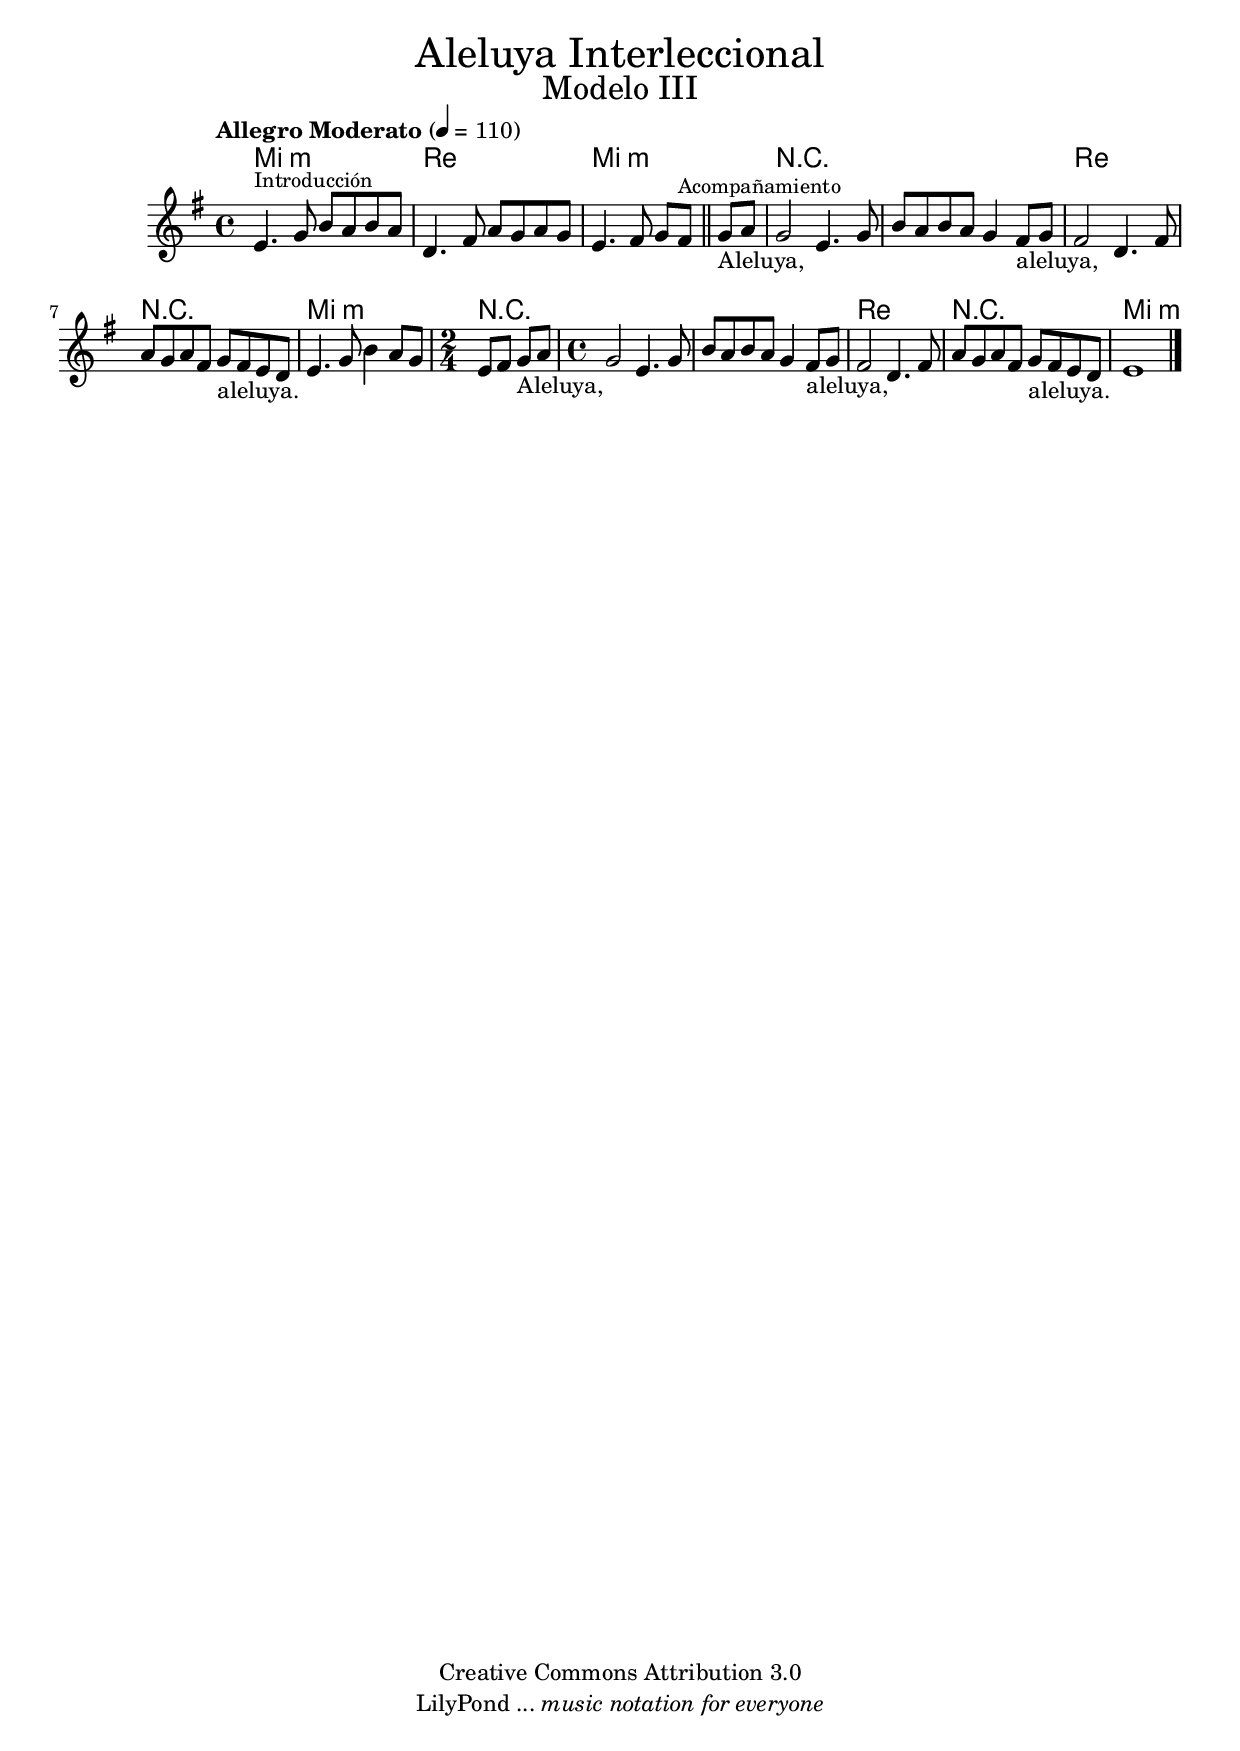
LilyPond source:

% Created on Mon Aug 29 16:03:40 CST 2011
% by serach.sam@

\version "2.16.1"
%#(set-global-staff-size 18)

\markup { \fill-line { \center-column { \fontsize #5 "Aleluya Interleccional" \fontsize #3 "Modelo III" } } }
%\markup { \fill-line { " " \center-column { \fontsize #2 "Kiko Argüello" } } }

\header {
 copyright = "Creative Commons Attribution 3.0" 
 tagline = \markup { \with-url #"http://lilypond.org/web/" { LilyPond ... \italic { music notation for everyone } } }
 breakbefore = ##t
}

global = {
  \key e \minor
  \time 4/4
  \tempo "Allegro Moderato" 4=110
  s1*2
  s2.
  \bar "||"
  s4
  s1*5
  \time 2/4
  s2
  \time 4/4
  s1*5
  \bar "|."
}

flute = \relative c' {
  \set Staff.midiInstrument = "flute"
  \compressFullBarRests
  \dynamicUp
  % Music follows here.
  e4.^\markup { \small Introducción } g8 b8 a8 b8 a8 |
  d,4. fis8 a8 g8 a8 g8 |
  e4. fis8 g8[ fis]^\markup { \small Acompañamiento } g8_"Aleluya," a8 |
  g2 e4. g8 |
  b8 a8 b8 a8 g4 fis8_"aleluya," g8 |
  fis2 d4. fis8 |
  a8 g8 a8 fis8 g8_"aleluya." fis8 e8 d8 |
  e4. g8 b4 a8 g8 |
  e8 fis8 g8_"Aleluya," a8 |
  g2 e4. g8 |
  b8 a8 b8 a8 g4 fis8_"aleluya," g8 |
  fis2 d4. fis8 |
  a8 g8 a8 fis8 g8_"aleluya." fis8 e8 d8 |
  e1 |
}

armonias = \chordmode { 
  \set chordChanges = ##t
  \italianChords
  e1:m d1 e1:m R1*2 d1 R1 e1:m R2 R1*2 d1 R1 e1:m
}


\score {
  <<
    \new ChordNames { \armonias }
    \new Staff { << \global \flute >> }
  >>
  \layout { }
  \midi { }
}

\paper {
  #( set-default-paper-size "letter" )
}